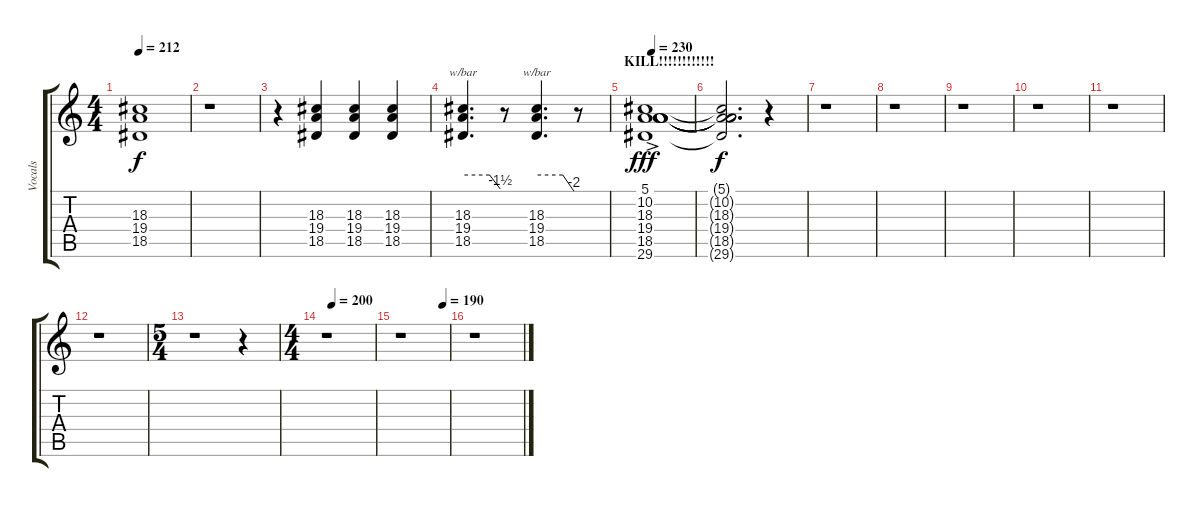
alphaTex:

\track ("Vocals" "Vocals") {instrument viola}
\staff {score tabs}
\tuning (E4 B3 G3 D3 A2 E2) {hide}
\ts (4 4)
\tempo 212
\clef g2
\ks c
(18.3{t} 19.4{t} 18.5{t}).1{dy f} |
r.1 |
r.4 (18.3 19.4 18.5).4 (18.3 19.4 18.5).4 (18.3 19.4 18.5).4 |
(18.3 19.4 18.5).4{d tbe (custom default 0 0 43 0 60 -6)} r.8 (18.3 19.4 18.5).4{d tbe (custom default 0 0 42 0 60 -8)} r.8 |
\section ("" "KILL!!!!!!!!!!!!")
\tempo 230
(5.1{ac} 10.2{ac} 18.3 19.4{ac} 18.5 29.6{ac}).1{dy fff} |
(5.1{t} 10.2{t} 18.3{t} 19.4{t} 18.5{t} 29.6{t}).2{d dy f} r.4 |
r.1 |
r.1 |
r.1 |
r.1 |
r.1 |
r.1 |
\ts (5 4)
r.1 r.4 |
\ts (4 4)
\tempo (200 0.125)
r.1 |
\tempo (190 0.875)
r.1 |
r.1
